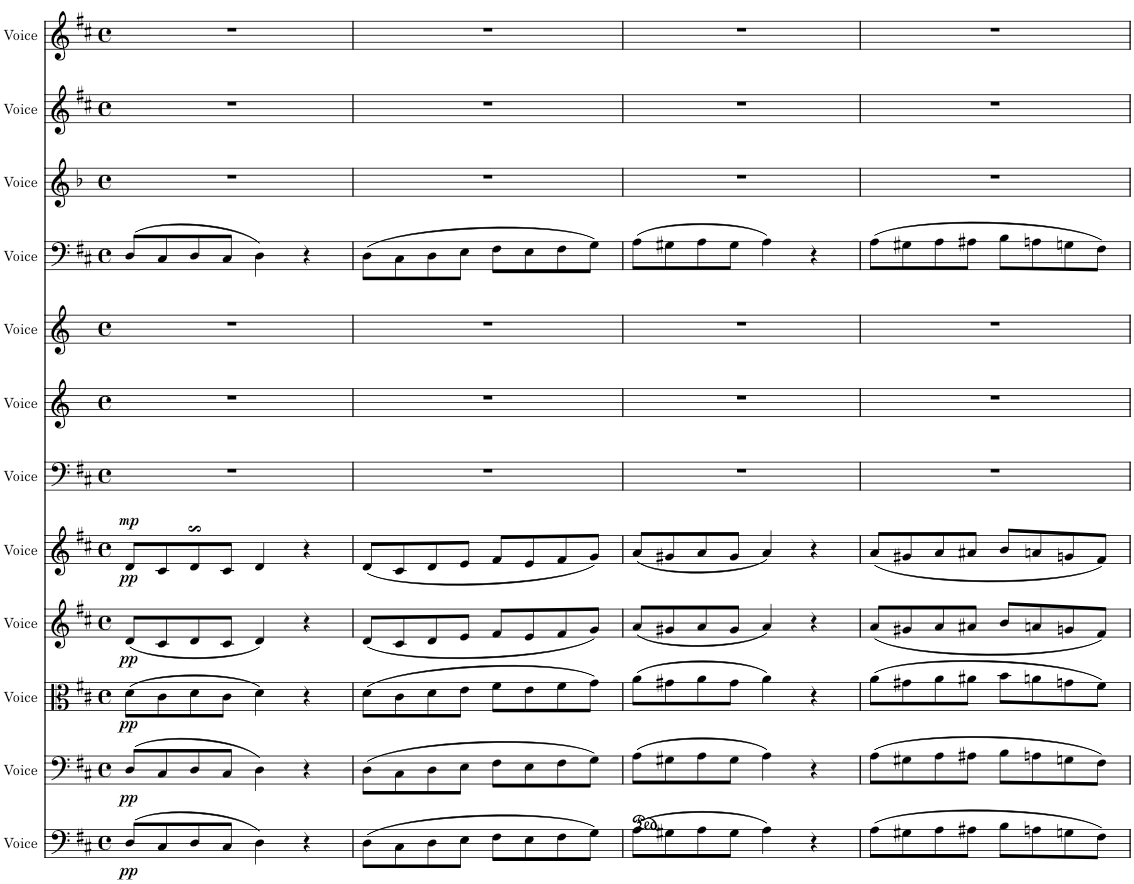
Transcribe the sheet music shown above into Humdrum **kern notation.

**kern	**dynam	**kern	**dynam	**kern	**dynam	**kern	**dynam	**kern	**dynam	**kern	**kern	**kern	**kern	**kern	**kern	**kern
*part12	*part12	*part11	*part11	*part10	*part10	*part9	*part9	*part8	*part8	*part7	*part6	*part5	*part4	*part3	*part2	*part1
*staff12	*staff12	*staff11	*staff11	*staff10	*staff10	*staff9	*staff9	*staff8	*staff8	*staff7	*staff6	*staff5	*staff4	*staff3	*staff2	*staff1
*I"Voice	*	*I"Voice	*	*I"Voice	*	*I"Voice	*	*I"Voice	*	*I"Voice	*I"Voice	*I"Voice	*I"Voice	*I"Voice	*I"Voice	*I"Voice
*I'V	*	*I'V	*	*I'V	*	*I'V	*	*I'V	*	*I'V	*I'V	*I'V	*I'V	*I'V	*I'V	*I'V
*clefF4	*	*clefF4	*	*clefC3	*	*clefG2	*	*clefG2	*	*clefF4	*clefG2	*clefG2	*clefF4	*clefG2	*clefG2	*clefG2
*k[f#c#]	*	*k[f#c#]	*	*k[f#c#]	*	*k[f#c#]	*	*k[f#c#]	*	*k[f#c#]	*k[]	*k[]	*k[f#c#]	*k[b-]	*k[f#c#]	*k[f#c#]
*M4/4	*	*M4/4	*	*M4/4	*	*M4/4	*	*M4/4	*	*M4/4	*M4/4	*M4/4	*M4/4	*M4/4	*M4/4	*M4/4
*met(c)	*	*met(c)	*	*met(c)	*	*met(c)	*	*met(c)	*	*met(c)	*met(c)	*met(c)	*met(c)	*met(c)	*met(c)	*met(c)
=1	=1	=1	=1	=1	=1	=1	=1	=1	=1	=1	=1	=1	=1	=1	=1	=1
!	!LO:DY:b	!	!LO:DY:b	!	!LO:DY:b	!	!LO:DY:b	!	!LO:DY:a	!	!	!	!	!	!	!
!	!	!	!	!	!	!	!	!	!LO:DY:n=1:b	!	!	!	!	!	!	!
(>8D/L	pp	(>8D/L	pp	(>8d\L	pp	(<8d/L	pp	8d/L	mp pp	1r	1r	1r	(>8D/L	1r	1r	1r
8C#/	.	8C#/	.	8c#\	.	8c#/	.	8c#/	.	.	.	.	8C#/	.	.	.
8D/	.	8D/	.	8d\	.	8d/	.	8ds$Ss/	.	.	.	.	8D/	.	.	.
8C#/J	.	8C#/J	.	8c#\J	.	8c#/J	.	8c#/J	.	.	.	.	8C#/J	.	.	.
4D\)	.	4D\)	.	4d\)	.	4d/)	.	4d/	.	.	.	.	4D\)	.	.	.
4r	.	4r	.	4r	.	4r	.	4r	.	.	.	.	4r	.	.	.
=2	=2	=2	=2	=2	=2	=2	=2	=2	=2	=2	=2	=2	=2	=2	=2	=2
(>8D\L	.	(>8D\L	.	(>8d\L	.	(<8d/L	.	(<8d/L	.	1r	1r	1r	(>8D\L	1r	1r	1r
8C#\	.	8C#\	.	8c#\	.	8c#/	.	8c#/	.	.	.	.	8C#\	.	.	.
8D\	.	8D\	.	8d\	.	8d/	.	8d/	.	.	.	.	8D\	.	.	.
8E\J	.	8E\J	.	8e\J	.	8e/J	.	8e/J	.	.	.	.	8E\J	.	.	.
8F#\L	.	8F#\L	.	8f#\L	.	8f#/L	.	8f#/L	.	.	.	.	8F#\L	.	.	.
8E\	.	8E\	.	8e\	.	8e/	.	8e/	.	.	.	.	8E\	.	.	.
8F#\	.	8F#\	.	8f#\	.	8f#/	.	8f#/	.	.	.	.	8F#\	.	.	.
8G\J)	.	8G\J)	.	8g\J)	.	8g/J)	.	8g/J)	.	.	.	.	8G\J)	.	.	.
=3	=3	=3	=3	=3	=3	=3	=3	=3	=3	=3	=3	=3	=3	=3	=3	=3
(>8A\L	.	(>8A\L	.	(>8a\L	.	(<8a/L	.	(<8a/L	.	1r	1r	1r	(>8A\L	1r	1r	1r
8G#X\	.	8G#X\	.	8g#X\	.	8g#X/	.	8g#X/	.	.	.	.	8G#X\	.	.	.
8A\	.	8A\	.	8a\	.	8a/	.	8a/	.	.	.	.	8A\	.	.	.
8G#\J	.	8G#\J	.	8g#\J	.	8g#/J	.	8g#/J	.	.	.	.	8G#\J	.	.	.
4A\)	.	4A\)	.	4a\)	.	4a/)	.	4a/)	.	.	.	.	4A\)	.	.	.
4r	.	4r	.	4r	.	4r	.	4r	.	.	.	.	4r	.	.	.
=4	=4	=4	=4	=4	=4	=4	=4	=4	=4	=4	=4	=4	=4	=4	=4	=4
(>8A\L	.	(>8A\L	.	(>8a\L	.	(<8a/L	.	(<8a/L	.	1r	1r	1r	(>8A\L	1r	1r	1r
8G#X\	.	8G#X\	.	8g#X\	.	8g#X/	.	8g#X/	.	.	.	.	8G#X\	.	.	.
8A\	.	8A\	.	8a\	.	8a/	.	8a/	.	.	.	.	8A\	.	.	.
8A#X\J	.	8A#X\J	.	8a#X\J	.	8a#X/J	.	8a#X/J	.	.	.	.	8A#X\J	.	.	.
8B\L	.	8B\L	.	8b\L	.	8b/L	.	8b/L	.	.	.	.	8B\L	.	.	.
8An\	.	8An\	.	8an\	.	8an/	.	8an/	.	.	.	.	8An\	.	.	.
8Gn\	.	8Gn\	.	8gn\	.	8gn/	.	8gn/	.	.	.	.	8Gn\	.	.	.
8F#\J)	.	8F#\J)	.	8f#\J)	.	8f#/J)	.	8f#/J)	.	.	.	.	8F#\J)	.	.	.
=	=	=	=	=	=	=	=	=	=	=	=	=	=	=	=	=
*-	*-	*-	*-	*-	*-	*-	*-	*-	*-	*-	*-	*-	*-	*-	*-	*-
